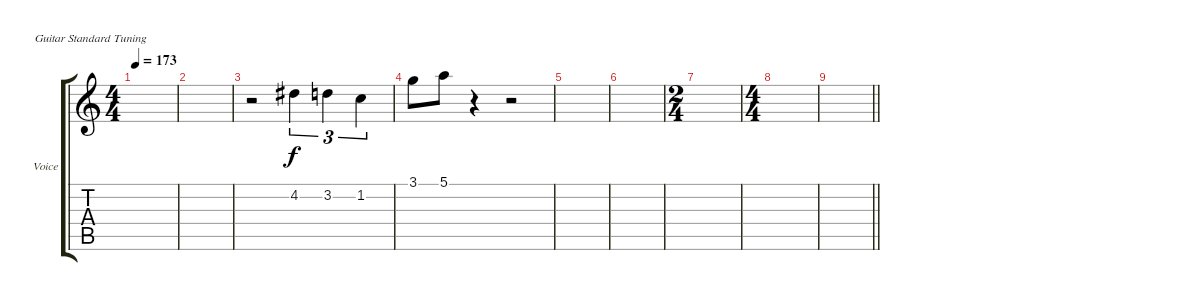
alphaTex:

\bracketExtendMode groupsimilarinstruments
\firstSystemTrackNameOrientation horizontal
\otherSystemsTrackNameOrientation horizontal
\track ("Voice" "Voice") {mute instrument acousticguitarsteel}
\staff {score tabs}
\tuning (E4 B3 G3 D3 A2 E2)
\ts (4 4)
\tempo 173
\clef g2
\ks c
|
|
r.2 4.2.4{tu (3 2)} 3.2.4{tu (3 2)} 1.2.4{tu (3 2)} |
3.1.8 5.1.8 r.4 r.2 |
|
|
\ts (2 4)
\scale
0.39527 |
\ts (4 4)
\scale
0.39527 |
\scale
0.209459
\barLineRight lightlight
|
\scale
0.333333 |
\scale
0.333333 |
\scale
0.333333 |
\scale
0.333333 |
\scale
0.333333 |
\scale
0.333333 |
\scale
0.333333
